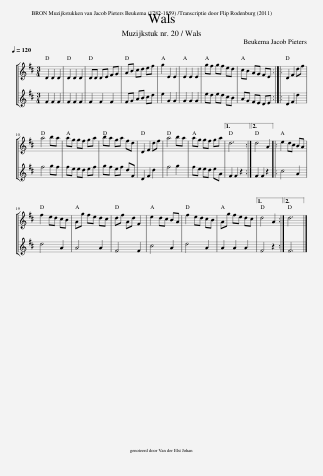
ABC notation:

X:1
%%score [ 1 2 ]
L:1/8
Q:1/4=120
M:3/4
I:linebreak $
K:D
V:1 treble
V:2 treble
V:1
 D2 D2 D2 | D2 D2 D2 | DD DE FG | AB cd ef | g2 E2 E2 | %5
 E2 E2 E2 | gf gf ed | cB AG FE :: D2 F2 df |$ a4 ba | %10
 ag gf ga | ba ga fd | D2 F2 df | a4 ba | ag gf ga |1 %15
 d6 :|2 d4 A2 |: e2 dc BA |$ f2 ed cB | Ag fe dc | %20
 df Ad F2 | e2 dc BA | f2 ed cB | Ag fe dc |1 d4 A2 :|2 %25
 d6 |] %26
V:2
 F2 F2 F2 | F2 F2 F2 | F2 F2 F2 | FG AB cd | e2 G2 G2 | %5
 G2 G2 G2 | ed ed cB | AG FE DE :: D2 F2 d2 |$ f4 gf | %10
 fe ed ef | gf ef dF | D2 F2 d2 | f4 g2 | fe ed eA |1 %15
 F2 F2 z2 :|2 F2 F2 z2 |: c4 A2 |$ d4 A2 | A4 A2 | %20
 F4 F2 | c4 A2 | d4 A2 | A2 A2 A2 |1 F4 z2 :|2 %25
 F6 |] %26
